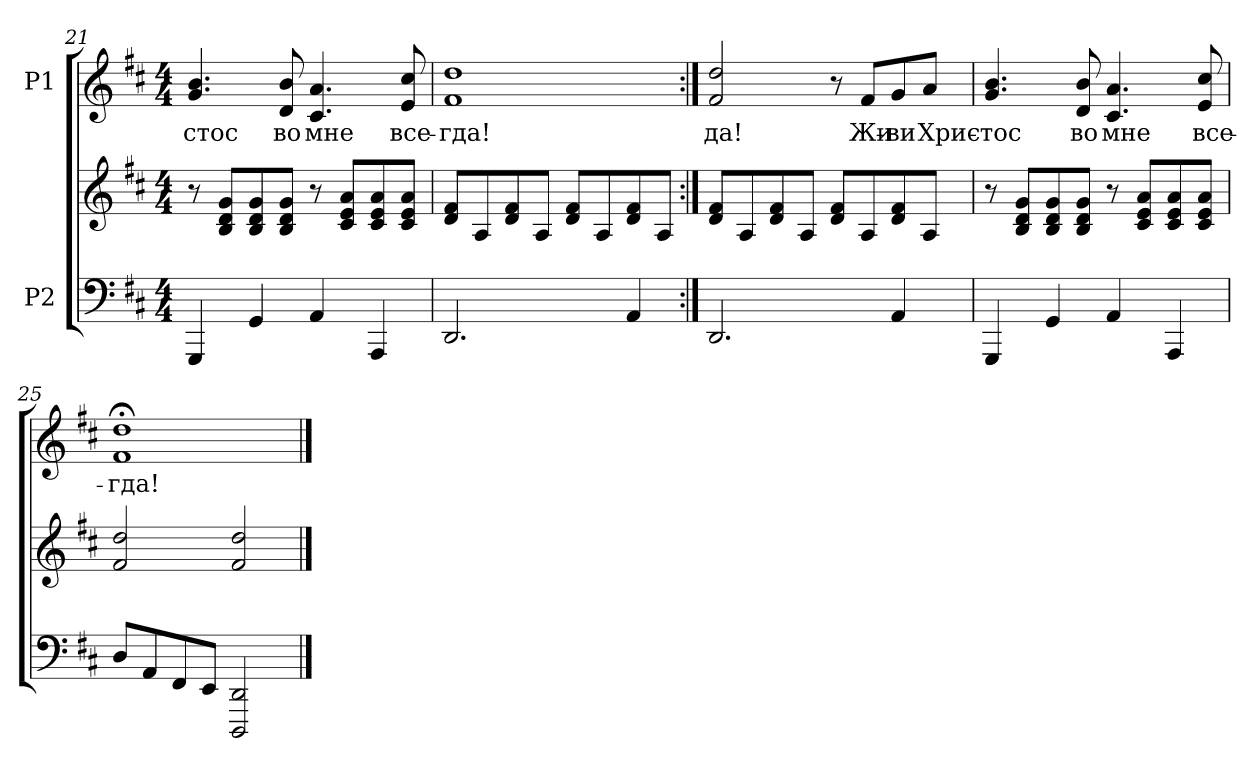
**kern	**kern	**kern	**text
*part2	*part2	*part1	*part1
*staff3	*staff2	*staff1	*staff1
*I"P2	*	*I"P1	*
*clefF4	*clefG2	*clefG2	*
*k[f#c#]	*k[f#c#]	*k[f#c#]	*
*D:	*D:	*D:	*
*M4/4	*M4/4	*M4/4	*
=21	=21	=21	=21
!	!	!	!LO:LY:b:color=#000000
4GGGi/	8r	4.gi/ 4.bi	-стос
.	8Bi/ 8di 8giL	.	.
4GGi/	8Bi/ 8di 8gi	.	.
!	!	!	!LO:LY:b:color=#000000
.	8Bi/ 8di 8giJ	8di/ 8bi	во
!	!	!	!LO:LY:b:color=#000000
4AAi/	8r	4.c#i/ 4.ai	мне
.	8c#i/ 8ei 8aiL	.	.
4AAAi/	8c#i/ 8ei 8ai	.	.
!	!	!	!LO:LY:b:color=#000000
.	8c#i/ 8ei 8aiJ	8ei/ 8cc#i	все-
!!LO:LB:g=z
=22	=22	=22	=22
!	!	!	!LO:LY:b:color=#000000
2.DDi/	8di/ 8f#iL	1f#i 1ddi	-гда!
.	8Ai/	.	.
.	8di/ 8f#i	.	.
.	8Ai/J	.	.
.	8di/ 8f#iL	.	.
.	8Ai/	.	.
4AAi/	8di/ 8f#i	.	.
.	8Ai/J	.	.
=23:|!	=23:|!	=23:|!	=23:|!
!	!	!	!LO:LY:b:color=#000000
2.DDi/	8di/ 8f#iL	2f#i/ 2ddi	да!
.	8Ai/	.	.
.	8di/ 8f#i	.	.
.	8Ai/J	.	.
.	8di/ 8f#iL	8r	.
!	!	!	!LO:LY:b:color=#000000
.	8Ai/	8f#i/L	Жи-
!	!	!	!LO:LY:b:color=#000000
4AAi/	8di/ 8f#i	8gi/	-ви
!	!	!	!LO:LY:b:color=#000000
.	8Ai/J	8ai/J	Хрис-
=24	=24	=24	=24
!	!	!	!LO:LY:b:color=#000000
4GGGi/	8r	4.gi/ 4.bi	-тос
.	8Bi/ 8di 8giL	.	.
4GGi/	8Bi/ 8di 8gi	.	.
!	!	!	!LO:LY:b:color=#000000
.	8Bi/ 8di 8giJ	8di/ 8bi	во
!	!	!	!LO:LY:b:color=#000000
4AAi/	8r	4.c#i/ 4.ai	мне
.	8c#i/ 8ei 8aiL	.	.
4AAAi/	8c#i/ 8ei 8ai	.	.
!	!	!	!LO:LY:b:color=#000000
.	8c#i/ 8ei 8aiJ	8ei/ 8cc#i	все-
=25	=25	=25	=25
!	!	!	!LO:LY:b:color=#000000
8Di/L	2f#i/ 2ddi	1f#i; 1ddi;	-гда!
8AAi/	.	.	.
8FF#i/	.	.	.
8EEi/J	.	.	.
2DDDi/ 2DDi	2f#i/ 2ddi	.	.
==	==	==	==
*-	*-	*-	*-
